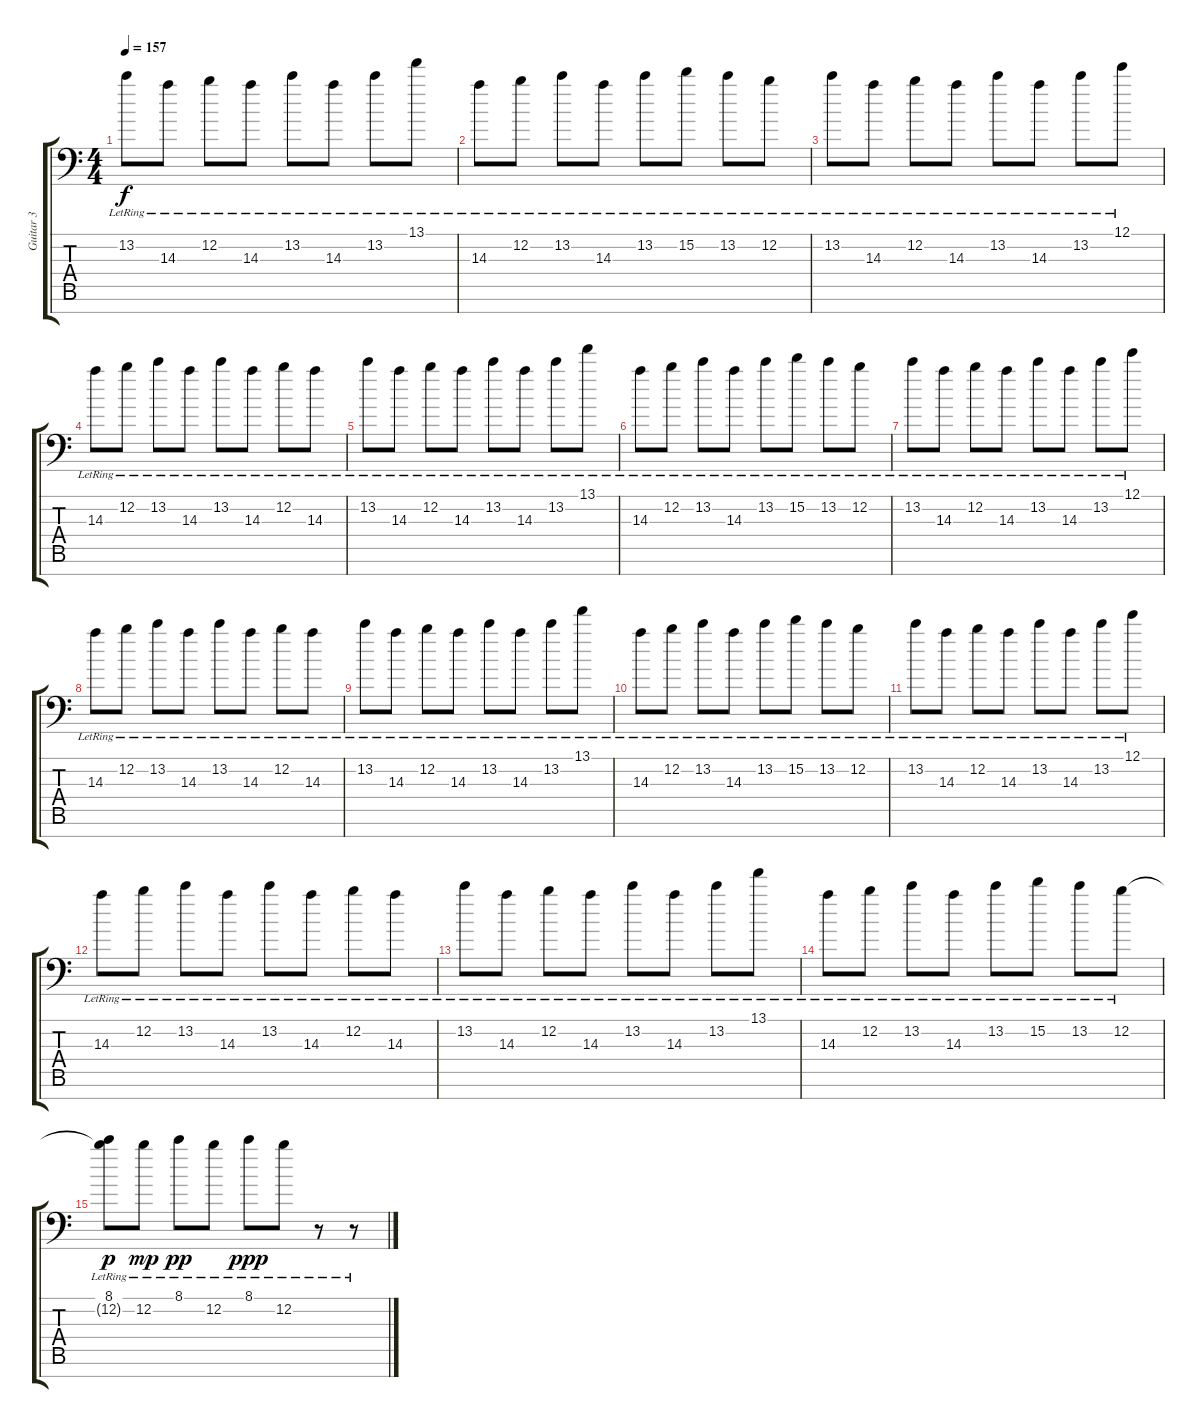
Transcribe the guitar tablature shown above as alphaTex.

\track ("Guitar 3" "Guitar 3") {instrument electricguitarjazz}
\staff {score tabs}
\tuning (E4 B3 G3 D3 A2 E2 A1) {hide}
\ts (4 4)
\tempo 157
\clef f4
\ks c
13.2{lr}.8{dy f} 14.3{lr}.8 12.2{lr}.8 14.3{lr}.8 13.2{lr}.8 14.3{lr}.8 13.2{lr}.8 13.1{lr}.8 |
14.3{lr}.8 12.2{lr}.8 13.2{lr}.8 14.3{lr}.8 13.2{lr}.8 15.2{lr}.8 13.2{lr}.8 12.2{lr}.8 |
13.2{lr}.8 14.3{lr}.8 12.2{lr}.8 14.3{lr}.8 13.2{lr}.8 14.3{lr}.8 13.2{lr}.8 12.1{lr}.8 |
14.3{lr}.8 12.2{lr}.8 13.2{lr}.8 14.3{lr}.8 13.2{lr}.8 14.3{lr}.8 12.2{lr}.8 14.3{lr}.8 |
13.2{lr}.8 14.3{lr}.8 12.2{lr}.8 14.3{lr}.8 13.2{lr}.8 14.3{lr}.8 13.2{lr}.8 13.1{lr}.8 |
14.3{lr}.8 12.2{lr}.8 13.2{lr}.8 14.3{lr}.8 13.2{lr}.8 15.2{lr}.8 13.2{lr}.8 12.2{lr}.8 |
13.2{lr}.8 14.3{lr}.8 12.2{lr}.8 14.3{lr}.8 13.2{lr}.8 14.3{lr}.8 13.2{lr}.8 12.1{lr}.8 |
14.3{lr}.8 12.2{lr}.8 13.2{lr}.8 14.3{lr}.8 13.2{lr}.8 14.3{lr}.8 12.2{lr}.8 14.3{lr}.8 |
13.2{lr}.8 14.3{lr}.8 12.2{lr}.8 14.3{lr}.8 13.2{lr}.8 14.3{lr}.8 13.2{lr}.8 13.1{lr}.8 |
14.3{lr}.8 12.2{lr}.8 13.2{lr}.8 14.3{lr}.8 13.2{lr}.8 15.2{lr}.8 13.2{lr}.8 12.2{lr}.8 |
13.2{lr}.8 14.3{lr}.8 12.2{lr}.8 14.3{lr}.8 13.2{lr}.8 14.3{lr}.8 13.2{lr}.8 12.1{lr}.8 |
14.3{lr}.8 12.2{lr}.8 13.2{lr}.8 14.3{lr}.8 13.2{lr}.8 14.3{lr}.8 12.2{lr}.8 14.3{lr}.8 |
13.2{lr}.8 14.3{lr}.8 12.2{lr}.8 14.3{lr}.8 13.2{lr}.8 14.3{lr}.8 13.2{lr}.8 13.1{lr}.8 |
14.3{lr}.8 12.2{lr}.8 13.2{lr}.8 14.3{lr}.8 13.2{lr}.8 15.2{lr}.8 13.2{lr}.8 12.2{lr}.8 |
(8.1{lr} 12.2{t}).8{dy p} 12.2{lr}.8{dy mp} 8.1{lr}.8{dy pp} 12.2{lr}.8 8.1{lr}.8{dy ppp} 12.2{lr}.8 r.8 r.8
